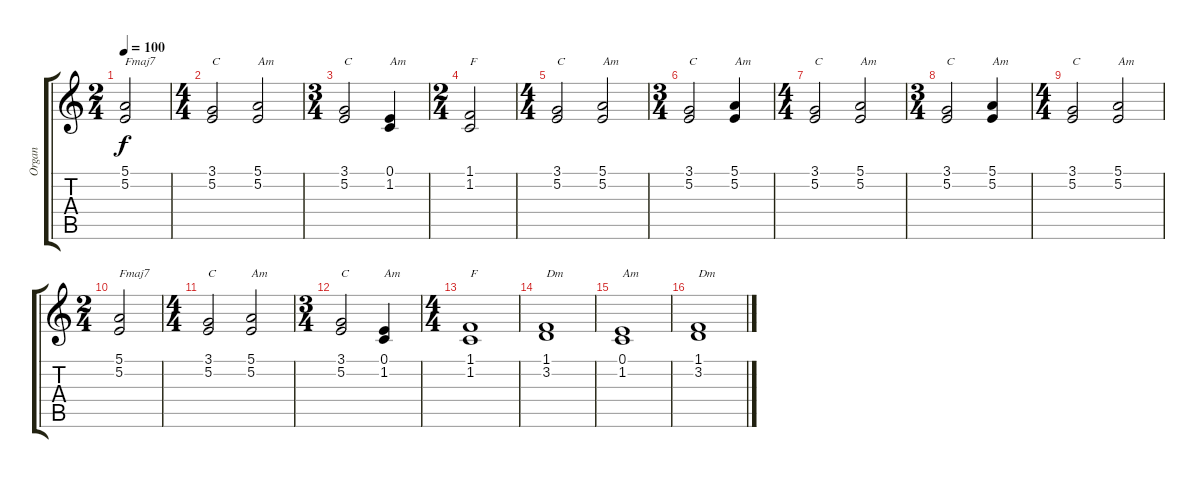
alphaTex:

\track ("Organ" "Organ") {instrument percussiveorgan}
\staff {score tabs}
\tuning (E4 B3 G3 D3 A2 E2) {hide}
\ts (2 4)
\tempo 100
\clef g2
\ks c
(5.1 5.2).2{txt "Fmaj7" dy f} |
\ts (4 4)
(3.1 5.2).2{txt "C"} (5.1 5.2).2{txt "Am"} |
\ts (3 4)
(3.1 5.2).2{txt "C"} (0.1 1.2).4{txt "Am"} |
\ts (2 4)
(1.1 1.2).2{txt "F"} |
\ts (4 4)
(3.1 5.2).2{txt "C"} (5.1 5.2).2{txt "Am"} |
\ts (3 4)
(3.1 5.2).2{txt "C"} (5.1 5.2).4{txt "Am"} |
\ts (4 4)
(3.1 5.2).2{txt "C"} (5.1 5.2).2{txt "Am"} |
\ts (3 4)
(3.1 5.2).2{txt "C"} (5.1 5.2).4{txt "Am"} |
\ts (4 4)
(3.1 5.2).2{txt "C"} (5.1 5.2).2{txt "Am"} |
\ts (2 4)
(5.1 5.2).2{txt "Fmaj7"} |
\ts (4 4)
(3.1 5.2).2{txt "C"} (5.1 5.2).2{txt "Am"} |
\ts (3 4)
(3.1 5.2).2{txt "C"} (0.1 1.2).4{txt "Am"} |
\ts (4 4)
(1.1 1.2).1{txt "F"} |
(1.1 3.2).1{txt "Dm"} |
(0.1 1.2).1{txt "Am"} |
(1.1 3.2).1{txt "Dm"}
